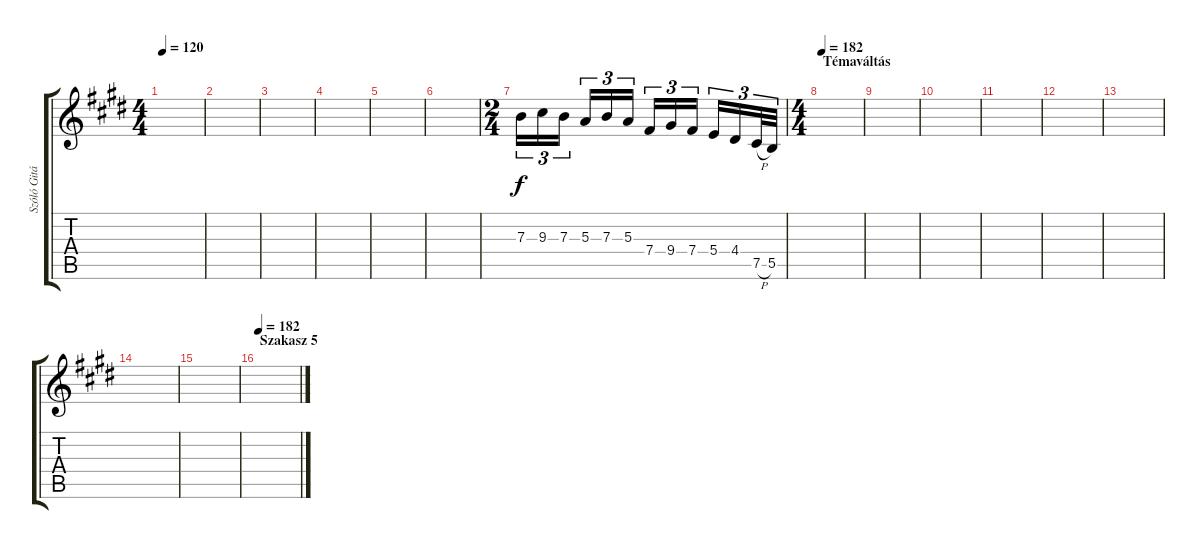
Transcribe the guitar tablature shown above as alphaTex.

\track ("Szóló Gitár" "Szóló Gitá") {instrument overdrivenguitar}
\staff {score tabs}
\tuning (Db4 Ab3 E3 B2 Gb2 Db2) {hide}
\ts (4 4)
\tempo 120
\clef g2
\ks c#minor
|
|
|
|
|
|
\ts (2 4)
7.3.16{tu (3 2)} 9.3.16{tu (3 2)} 7.3.16{tu (3 2)} 5.3.16{tu (3 2)} 7.3.16{tu (3 2)} 5.3.16{tu (3 2)} 7.4.16{tu (3 2)} 9.4.16{tu (3 2)} 7.4.16{tu (3 2)} 5.4.16{tu (3 2)} 4.4.16{tu (3 2)} 7.5{h}.32{tu (3 2)} 5.5.32{tu (3 2)} |
\ts (4 4)
\section ("" "Témaváltás")
\tempo 182
|
|
|
|
|
|
|
|
\section ("" "Szakasz 5")
\tempo 182
